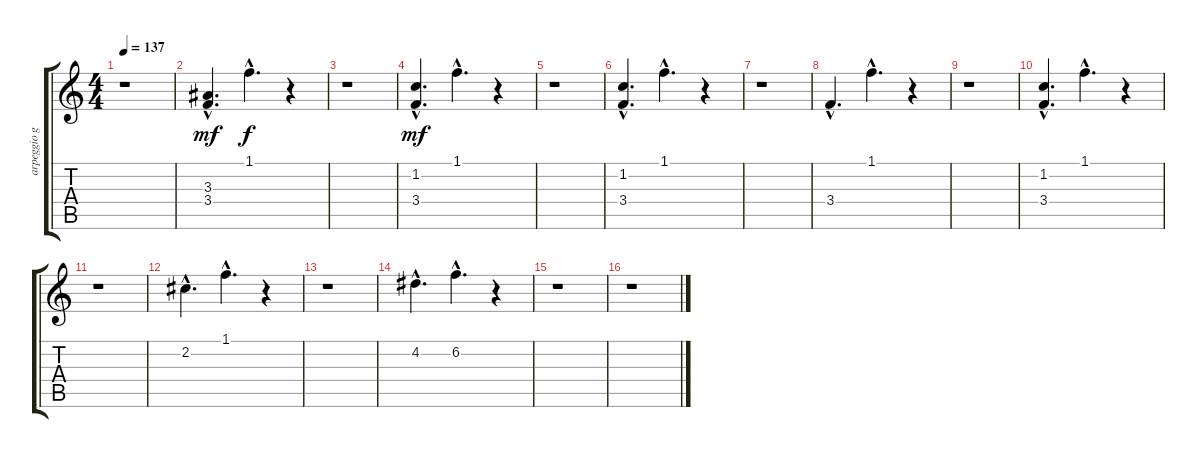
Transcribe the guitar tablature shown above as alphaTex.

\track ("arpeggio guitar echo" "arpeggio g") {instrument distortionguitar}
\staff {score tabs}
\tuning (E4 B3 G3 D3 A2 E2) {hide}
\ts (4 4)
\tempo 137
\clef g2
\ks c
r.1{dy mf} |
(3.3{hac} 3.4{hac}).4{d} 1.1{hac}.4{d dy f} r.4 |
r.1 |
(1.2{hac} 3.4{hac}).4{d dy mf} 1.1{hac}.4{d} r.4 |
r.1 |
(1.2{hac} 3.4{hac}).4{d} 1.1{hac}.4{d} r.4 |
r.1 |
3.4{hac}.4{d} 1.1{hac}.4{d} r.4 |
r.1 |
(1.2{hac} 3.4{hac}).4{d} 1.1{hac}.4{d} r.4 |
r.1 |
2.2{hac}.4{d} 1.1{hac}.4{d} r.4 |
r.1 |
4.2{hac}.4{d} 6.2{hac}.4{d} r.4 |
r.1 |
r.1
